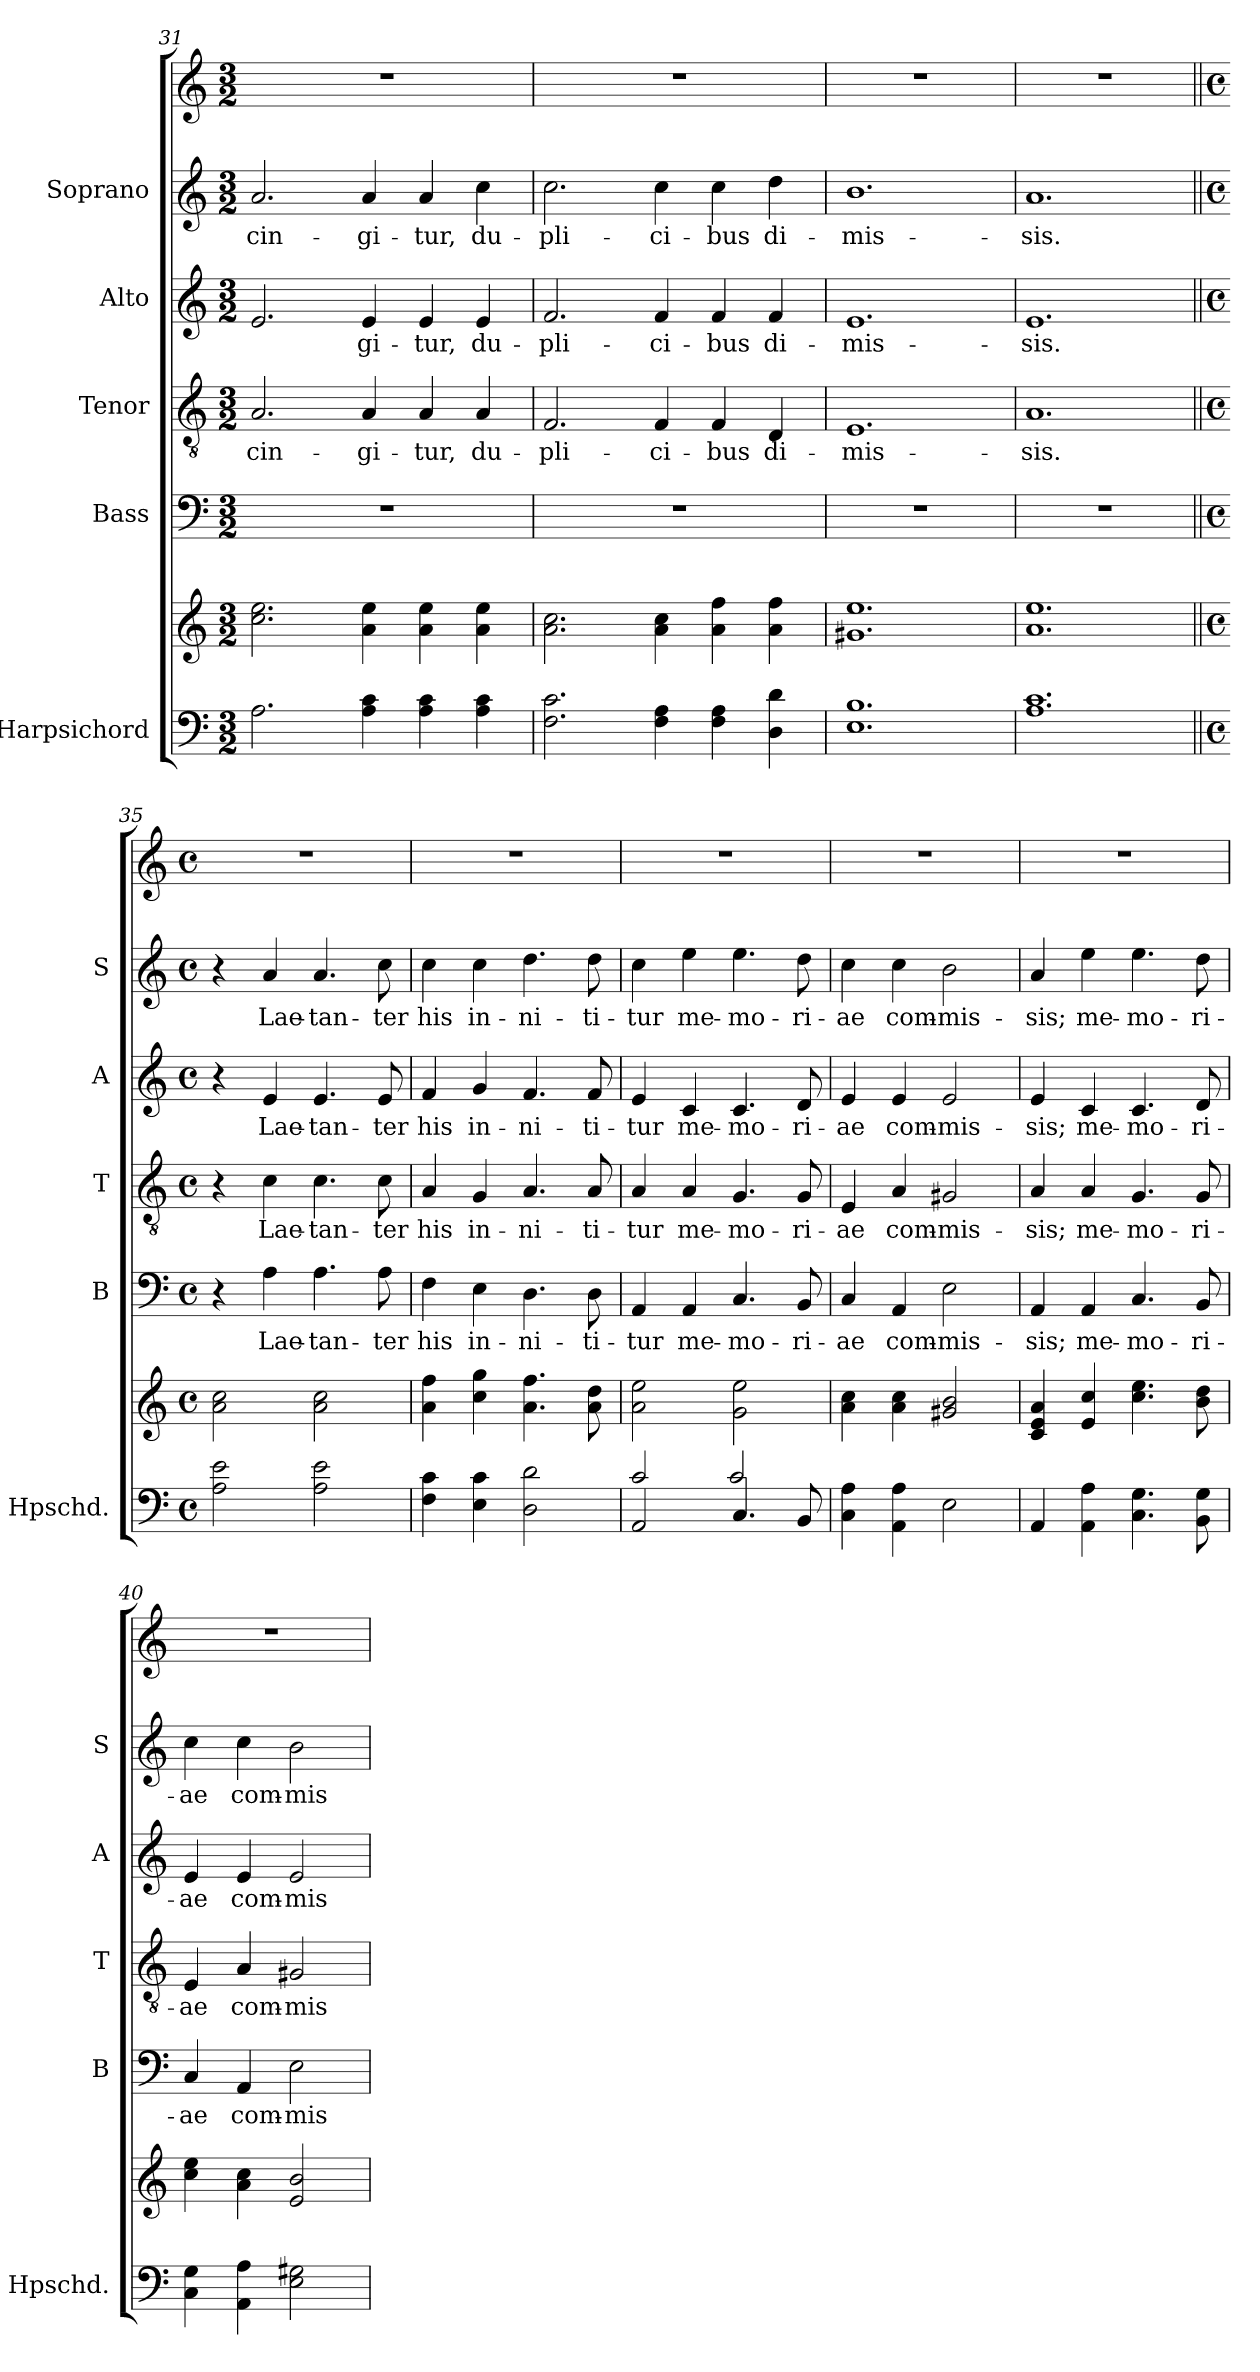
**kern	**kern	**kern	**text	**kern	**text	**kern	**text	**kern	**text	**kern
*part6	*part6	*part5	*part5	*part4	*part4	*part3	*part3	*part2	*part2	*part1
*staff7	*staff6	*staff5	*staff5	*staff4	*staff4	*staff3	*staff3	*staff2	*staff2	*staff1
*I"Harpsichord	*	*I"Bass	*	*I"Tenor	*	*I"Alto	*	*I"Soprano	*	*
*I'Hpschd.	*	*I'B	*	*I'T	*	*I'A	*	*I'S	*	*
*clefF4	*clefG2	*clefF4	*	*clefGv2	*	*clefG2	*	*clefG2	*	*clefG2
*k[]	*k[]	*k[]	*	*k[]	*	*k[]	*	*k[]	*	*k[]
*a:	*a:	*a:	*	*a:	*	*a:	*	*a:	*	*a:
*M3/2	*M3/2	*M3/2	*	*M3/2	*	*M3/2	*	*M3/2	*	*M3/2
=31	=31	=31	=31	=31	=31	=31	=31	=31	=31	=31
2.A\	2.cc\ 2.ee\	1.r	.	2.A/	cin-	2.e/	.	2.a/	cin-	1.r
4A\ 4c\	4a\ 4ee\	.	.	4A/	-gi-	4e/	-gi-	4a/	-gi-	.
4A\ 4c\	4a\ 4ee\	.	.	4A/	-tur,	4e/	-tur,	4a/	-tur,	.
4A\ 4c\	4a\ 4ee\	.	.	4A/	du-	4e/	du-	4cc\	du-	.
=32	=32	=32	=32	=32	=32	=32	=32	=32	=32	=32
2.F\ 2.c\	2.a\ 2.cc\	1.r	.	2.F/	-pli-	2.f/	-pli-	2.cc\	-pli-	1.r
4F\ 4A\	4a\ 4cc\	.	.	4F/	-ci-	4f/	-ci-	4cc\	-ci-	.
4F\ 4A\	4a\ 4ff\	.	.	4F/	-bus	4f/	-bus	4cc\	-bus	.
4D\ 4d\	4a\ 4ff\	.	.	4D/	di-	4f/	di-	4dd\	di-	.
=33	=33	=33	=33	=33	=33	=33	=33	=33	=33	=33
1.E 1.B	1.g#X 1.ee	1.r	.	1.E	-mis-	1.e	-mis-	1.b	-mis-	1.r
=34	=34	=34	=34	=34	=34	=34	=34	=34	=34	=34
1.A 1.c	1.a 1.ee	1.r	.	1.A	-sis.	1.e	-sis.	1.a	-sis.	1.r
!!LO:LB:g=z
=35||	=35||	=35||	=35||	=35||	=35||	=35||	=35||	=35||	=35||	=35||
*M4/4	*M4/4	*M4/4	*	*M4/4	*	*M4/4	*	*M4/4	*	*M4/4
*met(c)	*met(c)	*met(c)	*	*met(c)	*	*met(c)	*	*met(c)	*	*met(c)
2A\ 2e\	2a\ 2cc\	4r	.	4r	.	4r	.	4r	.	1r
.	.	4A\	Lae-	4c\	Lae-	4e/	Lae-	4a/	Lae-	.
2A\ 2e\	2a\ 2cc\	4.A\	-tan-	4.c\	-tan-	4.e/	-tan-	4.a/	-tan-	.
.	.	8A\	-ter	8c\	-ter	8e/	-ter	8cc\	-ter	.
=36	=36	=36	=36	=36	=36	=36	=36	=36	=36	=36
4F\ 4c\	4a\ 4ff\	4F\	his	4A/	his	4f/	his	4cc\	his	1r
4E\ 4c\	4cc\ 4gg\	4E\	in-	4G/	in-	4g/	in-	4cc\	in-	.
2D\ 2d\	4.a\ 4.ff\	4.D\	-ni-	4.A/	-ni-	4.f/	-ni-	4.dd\	-ni-	.
.	8a\ 8dd\	8D\	-ti-	8A/	-ti-	8f/	-ti-	8dd\	-ti-	.
=37	=37	=37	=37	=37	=37	=37	=37	=37	=37	=37
*^	*	*	*	*	*	*	*	*	*	*
2AA/	2c/	2a\ 2ee\	4AA/	-tur	4A/	-tur	4e/	-tur	4cc\	-tur	1r
.	.	.	4AA/	me-	4A/	me-	4c/	me-	4ee\	me-	.
4.C/	2c/	2g\ 2ee\	4.C/	-mo-	4.G/	-mo-	4.c/	-mo-	4.ee\	-mo-	.
8BB/	.	.	8BB/	-ri-	8G/	-ri-	8d/	-ri-	8dd\	-ri-	.
*v	*v	*	*	*	*	*	*	*	*	*	*
=38	=38	=38	=38	=38	=38	=38	=38	=38	=38	=38
4C\ 4A\	4a\ 4cc\	4C/	-ae	4E/	-ae	4e/	-ae	4cc\	-ae	1r
4AA\ 4A\	4a\ 4cc\	4AA/	com-	4A/	com-	4e/	com-	4cc\	com-	.
2E\	2g#X/ 2b/	2E\	-mis-	2G#X/	-mis-	2e/	-mis-	2b\	-mis-	.
!!LO:PB:g=z
=39	=39	=39	=39	=39	=39	=39	=39	=39	=39	=39
4AA/	4c/ 4e/ 4a/	4AA/	-sis;	4A/	-sis;	4e/	-sis;	4a/	-sis;	1r
4AA\ 4A\	4e/ 4cc/	4AA/	me-	4A/	me-	4c/	me-	4ee\	me-	.
4.C\ 4.G\	4.cc\ 4.ee\	4.C/	-mo-	4.G/	-mo-	4.c/	-mo-	4.ee\	-mo-	.
8BB\ 8G\	8b\ 8dd\	8BB/	-ri-	8G/	-ri-	8d/	-ri-	8dd\	-ri-	.
=40	=40	=40	=40	=40	=40	=40	=40	=40	=40	=40
4C\ 4G\	4cc\ 4ee\	4C/	-ae	4E/	-ae	4e/	-ae	4cc\	-ae	1r
4AA\ 4A\	4a\ 4cc\	4AA/	com-	4A/	com-	4e/	com-	4cc\	com-	.
2E\ 2G#X\	2e/ 2b/	2E\	-mis-	2G#X/	-mis-	2e/	-mis-	2b\	-mis-	.
=	=	=	=	=	=	=	=	=	=	=
*-	*-	*-	*-	*-	*-	*-	*-	*-	*-	*-
